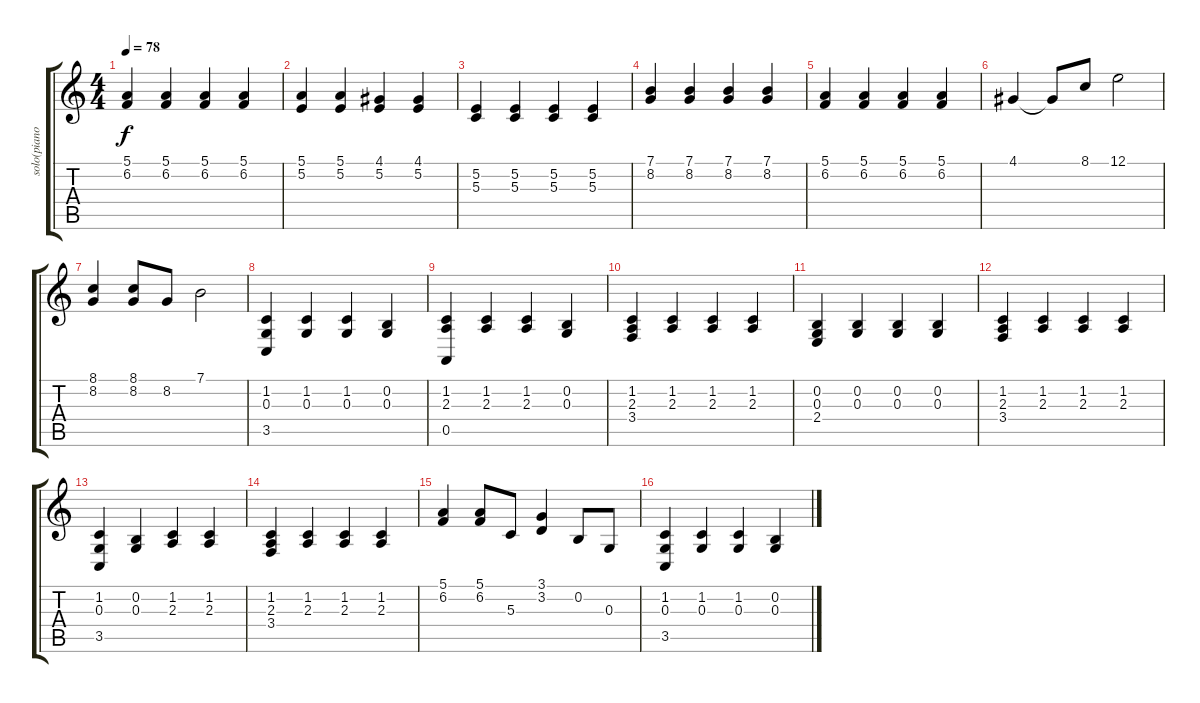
\track ("solo(piano)" "solo(piano") {instrument acousticgrandpiano}
\staff {score tabs}
\tuning (E4 B3 G3 D3 A2 E2) {hide}
\ts (4 4)
\tempo 78
\clef g2
\ks c
(5.1 6.2).4{dy f} (5.1 6.2).4 (5.1 6.2).4 (5.1 6.2).4 |
(5.1 5.2).4 (5.1 5.2).4 (4.1 5.2).4 (4.1 5.2).4 |
(5.2 5.3).4 (5.2 5.3).4 (5.2 5.3).4 (5.2 5.3).4 |
(7.1 8.2).4 (7.1 8.2).4 (7.1 8.2).4 (7.1 8.2).4 |
(5.1 6.2).4 (5.1 6.2).4 (5.1 6.2).4 (5.1 6.2).4 |
4.1.4 4.1{t}.8 8.1.8 12.1.2 |
(8.1 8.2).4 (8.1 8.2).8 8.2.8 7.1.2 |
(1.2 0.3 3.5).4 (1.2 0.3).4 (1.2 0.3).4 (0.2 0.3).4 |
(1.2 2.3 0.5).4 (1.2 2.3).4 (1.2 2.3).4 (0.2 0.3).4 |
(1.2 2.3 3.4).4 (1.2 2.3).4 (1.2 2.3).4 (1.2 2.3).4 |
(0.2 0.3 2.4).4 (0.2 0.3).4 (0.2 0.3).4 (0.2 0.3).4 |
(1.2 2.3 3.4).4 (1.2 2.3).4 (1.2 2.3).4 (1.2 2.3).4 |
(1.2 0.3 3.5).4 (0.2 0.3).4 (1.2 2.3).4 (1.2 2.3).4 |
(1.2 2.3 3.4).4 (1.2 2.3).4 (1.2 2.3).4 (1.2 2.3).4 |
(5.1 6.2).4 (5.1 6.2).8 5.3.8 (3.1 3.2).4 0.2.8 0.3.8 |
(1.2 0.3 3.5).4 (1.2 0.3).4 (1.2 0.3).4 (0.2 0.3).4
